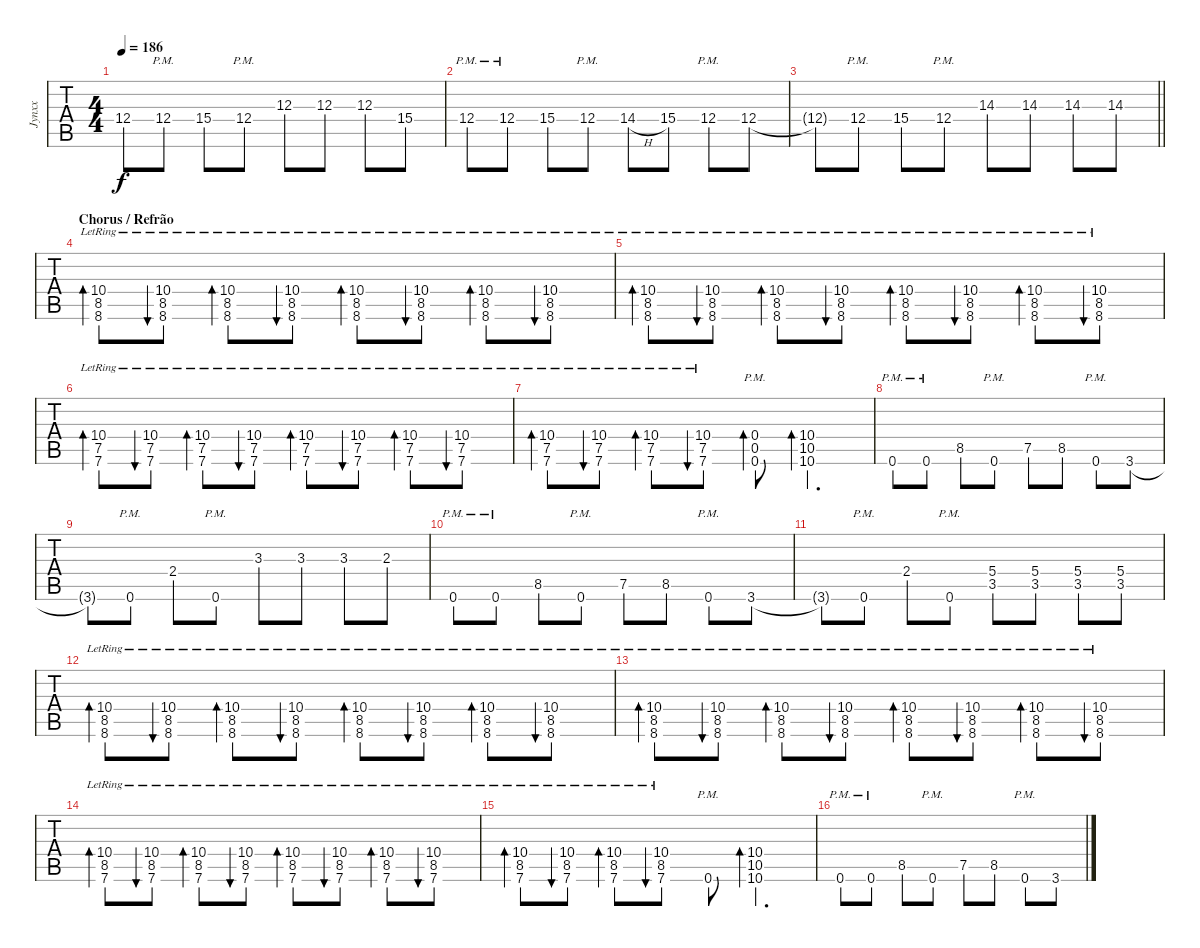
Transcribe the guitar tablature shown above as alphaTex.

\track ("Jynxx" "Jynxx") {instrument distortionguitar}
\staff {tabs}
\tuning (Eb4 Bb3 Gb3 Db3 Ab2 Db2) {hide}
\ts (4 4)
\tempo 186
\clef g2
\ks c
12.4{t}.8{dy f} 12.4{pm}.8 15.4.8 12.4{pm}.8 12.3.8 12.3.8 12.3.8 15.4.8 |
12.4{pm}.8 12.4{pm}.8 15.4.8 12.4{pm}.8 14.4{h}.8 15.4.8 12.4{pm}.8 12.4.8 |
\barLineRight lightlight
12.4{t}.8 12.4{pm}.8 15.4.8 12.4{pm}.8 14.3.8 14.3.8 14.3.8 14.3.8 |
\section ("" "Chorus / Refrão")
(10.4{lr} 8.5{lr} 8.6{lr}).8{bd 60} (10.4{lr} 8.5{lr} 8.6{lr}).8{bu 60} (10.4{lr} 8.5{lr} 8.6{lr}).8{bd 60} (10.4{lr} 8.5{lr} 8.6{lr}).8{bu 60} (10.4{lr} 8.5{lr} 8.6{lr}).8{bd 60} (10.4{lr} 8.5{lr} 8.6{lr}).8{bu 60} (10.4{lr} 8.5{lr} 8.6{lr}).8{bd 60} (10.4{lr} 8.5{lr} 8.6{lr}).8{bu 60} |
(10.4{lr} 8.5{lr} 8.6{lr}).8{bd 60} (10.4{lr} 8.5{lr} 8.6{lr}).8{bu 60} (10.4{lr} 8.5{lr} 8.6{lr}).8{bd 60} (10.4{lr} 8.5{lr} 8.6{lr}).8{bu 60} (10.4{lr} 8.5{lr} 8.6{lr}).8{bd 60} (10.4{lr} 8.5{lr} 8.6{lr}).8{bu 60} (10.4{lr} 8.5{lr} 8.6{lr}).8{bd 60} (10.4{lr} 8.5{lr} 8.6{lr}).8{bu 60} |
(10.4{lr} 7.5{lr} 7.6{lr}).8{bd 60} (10.4{lr} 7.5{lr} 7.6{lr}).8{bu 60} (10.4{lr} 7.5{lr} 7.6{lr}).8{bd 60} (10.4{lr} 7.5{lr} 7.6{lr}).8{bu 60} (10.4{lr} 7.5{lr} 7.6{lr}).8{bd 60} (10.4{lr} 7.5{lr} 7.6{lr}).8{bu 60} (10.4{lr} 7.5{lr} 7.6{lr}).8{bd 60} (10.4{lr} 7.5{lr} 7.6{lr}).8{bu 60} |
(10.4{lr} 7.5{lr} 7.6{lr}).8{bd 60} (10.4{lr} 7.5{lr} 7.6{lr}).8{bu 60} (10.4{lr} 7.5{lr} 7.6{lr}).8{bd 60} (10.4{lr} 7.5{lr} 7.6{lr}).8{bu 60} (0.4 0.5 0.6{pm}).8{bd 60} (10.4 10.5 10.6).4{d bd 60} |
0.6{pm}.8 0.6{pm}.8 8.5.8 0.6{pm}.8 7.5.8 8.5.8 0.6{pm}.8 3.6.8 |
3.6{t}.8 0.6{pm}.8 2.4.8 0.6{pm}.8 3.3.8 3.3.8 3.3.8 2.3.8 |
0.6{pm}.8 0.6{pm}.8 8.5.8 0.6{pm}.8 7.5.8 8.5.8 0.6{pm}.8 3.6.8 |
3.6{t}.8 0.6{pm}.8 2.4.8 0.6{pm}.8 (5.4 3.5).8 (5.4 3.5).8 (5.4 3.5).8 (5.4 3.5).8 |
(10.4{lr} 8.5{lr} 8.6{lr}).8{bd 60} (10.4{lr} 8.5{lr} 8.6{lr}).8{bu 60} (10.4{lr} 8.5{lr} 8.6{lr}).8{bd 60} (10.4{lr} 8.5{lr} 8.6{lr}).8{bu 60} (10.4{lr} 8.5{lr} 8.6{lr}).8{bd 60} (10.4{lr} 8.5{lr} 8.6{lr}).8{bu 60} (10.4{lr} 8.5{lr} 8.6{lr}).8{bd 60} (10.4{lr} 8.5{lr} 8.6{lr}).8{bu 60} |
(10.4{lr} 8.5{lr} 8.6{lr}).8{bd 60} (10.4{lr} 8.5{lr} 8.6{lr}).8{bu 60} (10.4{lr} 8.5{lr} 8.6{lr}).8{bd 60} (10.4{lr} 8.5{lr} 8.6{lr}).8{bu 60} (10.4{lr} 8.5{lr} 8.6{lr}).8{bd 60} (10.4{lr} 8.5{lr} 8.6{lr}).8{bu 60} (10.4{lr} 8.5{lr} 8.6{lr}).8{bd 60} (10.4{lr} 8.5{lr} 8.6{lr}).8{bu 60} |
(10.4{lr} 8.5{lr} 7.6{lr}).8{bd 60} (10.4{lr} 8.5{lr} 7.6{lr}).8{bu 60} (10.4{lr} 8.5{lr} 7.6{lr}).8{bd 60} (10.4{lr} 8.5{lr} 7.6{lr}).8{bu 60} (10.4{lr} 8.5{lr} 7.6{lr}).8{bd 60} (10.4{lr} 8.5{lr} 7.6{lr}).8{bu 60} (10.4{lr} 8.5{lr} 7.6{lr}).8{bd 60} (10.4{lr} 8.5{lr} 7.6{lr}).8{bu 60} |
(10.4{lr} 8.5{lr} 7.6{lr}).8{bd 60} (10.4{lr} 8.5{lr} 7.6{lr}).8{bu 60} (10.4{lr} 8.5{lr} 7.6{lr}).8{bd 60} (10.4{lr} 8.5{lr} 7.6{lr}).8{bu 60} 0.6{pm}.8 (10.4 10.5 10.6).4{d bd 60} |
0.6{pm}.8 0.6{pm}.8 8.5.8 0.6{pm}.8 7.5.8 8.5.8 0.6{pm}.8 3.6.8
